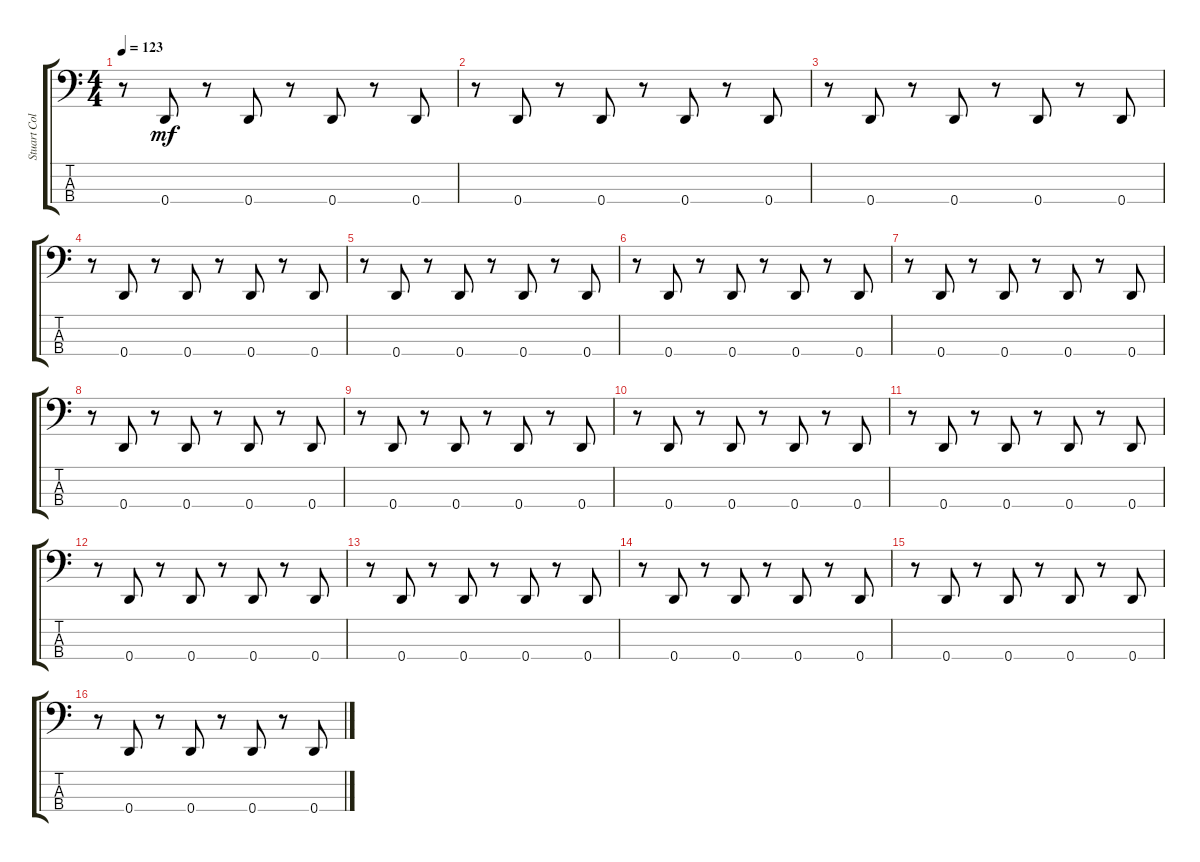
\track ("Stuart Coleman" "Stuart Col") {instrument electricbassfinger}
\staff {score tabs}
\tuning (G2 D2 A1 D1) {hide}
\ts (4 4)
\tempo 123
\clef f4
\ks c
r.8{dy mf} 0.4.8 r.8 0.4.8 r.8 0.4.8 r.8 0.4.8 |
r.8 0.4.8 r.8 0.4.8 r.8 0.4.8 r.8 0.4.8 |
r.8 0.4.8 r.8 0.4.8 r.8 0.4.8 r.8 0.4.8 |
r.8 0.4.8 r.8 0.4.8 r.8 0.4.8 r.8 0.4.8 |
r.8 0.4.8 r.8 0.4.8 r.8 0.4.8 r.8 0.4.8 |
r.8 0.4.8 r.8 0.4.8 r.8 0.4.8 r.8 0.4.8 |
r.8 0.4.8 r.8 0.4.8 r.8 0.4.8 r.8 0.4.8 |
r.8 0.4.8 r.8 0.4.8 r.8 0.4.8 r.8 0.4.8 |
r.8 0.4.8 r.8 0.4.8 r.8 0.4.8 r.8 0.4.8 |
r.8 0.4.8 r.8 0.4.8 r.8 0.4.8 r.8 0.4.8 |
r.8 0.4.8 r.8 0.4.8 r.8 0.4.8 r.8 0.4.8 |
r.8 0.4.8 r.8 0.4.8 r.8 0.4.8 r.8 0.4.8 |
r.8 0.4.8 r.8 0.4.8 r.8 0.4.8 r.8 0.4.8 |
r.8 0.4.8 r.8 0.4.8 r.8 0.4.8 r.8 0.4.8 |
r.8 0.4.8 r.8 0.4.8 r.8 0.4.8 r.8 0.4.8 |
r.8 0.4.8 r.8 0.4.8 r.8 0.4.8 r.8 0.4.8
